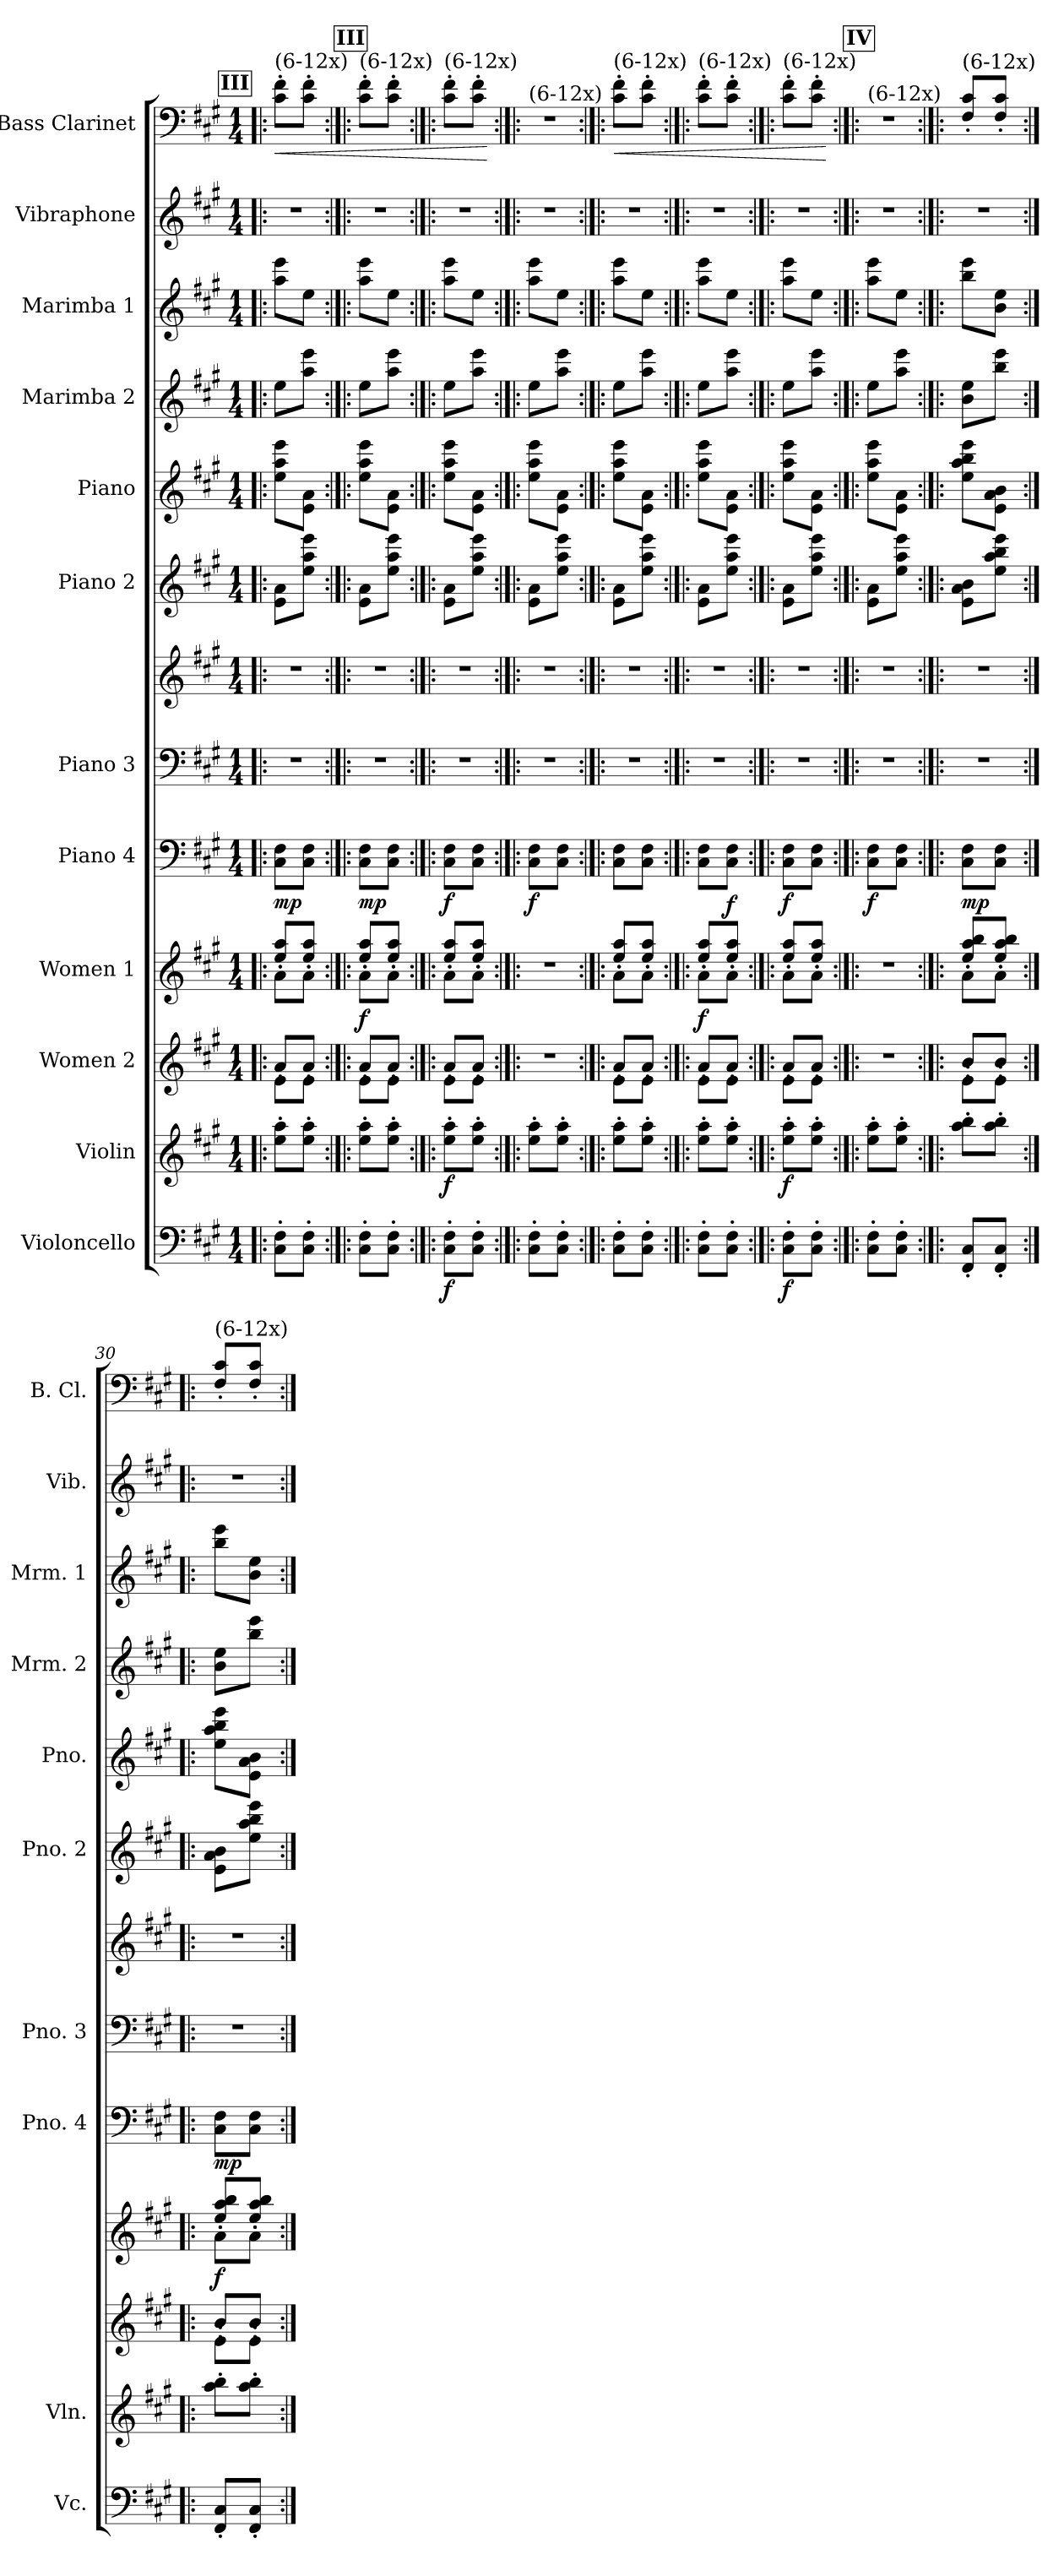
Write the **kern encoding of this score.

**kern	**dynam	**kern	**dynam	**kern	**dynam	**kern	**dynam	**kern	**dynam	**kern	**kern	**kern	**kern	**kern	**kern	**kern	**kern	**dynam
*part12	*part12	*part11	*part11	*part10	*part10	*part9	*part9	*part8	*part8	*part7	*part7	*part6	*part5	*part4	*part3	*part2	*part1	*part1
*staff13	*staff13	*staff12	*staff12	*staff11	*staff11	*staff10	*staff10	*staff9	*staff9	*staff8	*staff7	*staff6	*staff5	*staff4	*staff3	*staff2	*staff1	*staff1
*I"Violoncello	*	*I"Violin	*	*I"Women 2	*	*I"Women 1	*	*I"Piano 4	*	*I"Piano 3	*	*I"Piano 2	*I"Piano	*I"Marimba 2	*I"Marimba 1	*I"Vibraphone	*I"Bass Clarinet	*
*I'Vc.	*	*I'Vln.	*	*	*	*	*	*I'Pno. 4	*	*I'Pno. 3	*	*I'Pno. 2	*I'Pno.	*I'Mrm. 2	*I'Mrm. 1	*I'Vib.	*I'B. Cl.	*
*clefF4	*	*clefG2	*	*clefG2	*	*clefG2	*	*clefF4	*	*clefF4	*clefG2	*clefG2	*clefG2	*clefG2	*clefG2	*clefG2	*clefF4	*
*	*	*	*	*	*	*	*	*	*	*	*	*	*	*	*	*	*ITrd8c14	*
*k[f#c#g#]	*	*k[f#c#g#]	*	*k[f#c#g#]	*	*k[f#c#g#]	*	*k[f#c#g#]	*	*k[f#c#g#]	*k[f#c#g#]	*k[f#c#g#]	*k[f#c#g#]	*k[f#c#g#]	*k[f#c#g#]	*k[f#c#g#]	*k[f#c#g#]	*
*M1/4	*	*M1/4	*	*M1/4	*	*M1/4	*	*M1/4	*	*M1/4	*M1/4	*M1/4	*M1/4	*M1/4	*M1/4	*M1/4	*M1/4	*
!!LO:REH:place=s1:a:B:fs=14:t=III
=21!|:	=21!|:	=21!|:	=21!|:	=21!|:	=21!|:	=21!|:	=21!|:	=21!|:	=21!|:	=21!|:	=21!|:	=21!|:	=21!|:	=21!|:	=21!|:	=21!|:	=21!|:	=21!|:
*	*	*	*	*^	*	*^	*	*	*	*	*	*	*	*	*	*	*	*
!	!	!	!	!	!	!	!	!	!	!	!	!	!	!	!	!	!	!	!LO:TX:a:t=(6-12x)	!
!	!	!	!	!	!	!	!	!	!	!	!LO:DY:b	!	!	!	!	!	!	!	!	!LO:HP:b
8C#\' 8F#\'L	.	8ee\' 8aa\'L	.	8e'\L	8a'/L	.	8a'\L	8ee/' 8aa/'L	.	8C#\ 8F#\L	mp	4r	4r	8e\ 8a\L	8ee\ 8aa\ 8eee\L	8ee\L	8aa\ 8eee\L	4r	8C#\' 8F#\'L	<
8C#\' 8F#\'J	.	8ee\' 8aa\'J	.	8e'\J	8a'/J	.	8a'\J	8ee/' 8aa/'J	.	8C#\ 8F#\J	.	.	.	8ee\ 8aa\ 8eee\J	8e\ 8a\J	8aa\ 8eee\J	8ee\J	.	8C#\' 8F#\'J	.
!!LO:REH:place=s1:a:B:fs=14:t=III
=22:|!|:	=22:|!|:	=22:|!|:	=22:|!|:	=22:|!|:	=22:|!|:	=22:|!|:	=22:|!|:	=22:|!|:	=22:|!|:	=22:|!|:	=22:|!|:	=22:|!|:	=22:|!|:	=22:|!|:	=22:|!|:	=22:|!|:	=22:|!|:	=22:|!|:	=22:|!|:	=22:|!|:
!	!	!	!	!	!	!	!	!	!	!	!	!	!	!	!	!	!	!	!LO:TX:a:t=(6-12x)	!
!	!	!	!	!	!	!LO:DY:a	!	!	!	!	!LO:DY:b	!	!	!	!	!	!	!	!	!
8C#\' 8F#\'L	.	8ee\' 8aa\'L	.	8e'\L	8a'/L	f	8a'\L	8ee/' 8aa/'L	.	8C#\ 8F#\L	mp	4r	4r	8e\ 8a\L	8ee\ 8aa\ 8eee\L	8ee\L	8aa\ 8eee\L	4r	8C#\' 8F#\'L	.
8C#\' 8F#\'J	.	8ee\' 8aa\'J	.	8e'\J	8a'/J	.	8a'\J	8ee/' 8aa/'J	.	8C#\ 8F#\J	.	.	.	8ee\ 8aa\ 8eee\J	8e\ 8a\J	8aa\ 8eee\J	8ee\J	.	8C#\' 8F#\'J	.
!!LO:PB:g=z
=23:|!|:	=23:|!|:	=23:|!|:	=23:|!|:	=23:|!|:	=23:|!|:	=23:|!|:	=23:|!|:	=23:|!|:	=23:|!|:	=23:|!|:	=23:|!|:	=23:|!|:	=23:|!|:	=23:|!|:	=23:|!|:	=23:|!|:	=23:|!|:	=23:|!|:	=23:|!|:	=23:|!|:
!	!	!	!	!	!	!	!	!	!	!	!	!	!	!	!	!	!	!	!LO:TX:a:t=(6-12x)	!
!	!LO:DY:b	!	!LO:DY:b	!	!	!	!	!	!	!	!LO:DY:b	!	!	!	!	!	!	!	!	!
8C#\' 8F#\'L	f	8ee\' 8aa\'L	f	8e'\L	8a'/L	.	8a'\L	8ee/' 8aa/'L	.	8C#\ 8F#\L	f	4r	4r	8e\ 8a\L	8ee\ 8aa\ 8eee\L	8ee\L	8aa\ 8eee\L	4r	8C#\' 8F#\'L	.
8C#\' 8F#\'J	.	8ee\' 8aa\'J	.	8e'\J	8a'/J	.	8a'\J	8ee/' 8aa/'J	.	8C#\ 8F#\J	.	.	.	8ee\ 8aa\ 8eee\J	8e\ 8a\J	8aa\ 8eee\J	8ee\J	.	8C#\' 8F#\'J	.
*	*	*	*	*v	*v	*	*	*	*	*	*	*	*	*	*	*	*	*	*	*
*	*	*	*	*	*	*v	*v	*	*	*	*	*	*	*	*	*	*	*	*
.	.	.	.	.	.	.	.	.	.	.	.	.	.	.	.	.	.	[
=24:|!|:	=24:|!|:	=24:|!|:	=24:|!|:	=24:|!|:	=24:|!|:	=24:|!|:	=24:|!|:	=24:|!|:	=24:|!|:	=24:|!|:	=24:|!|:	=24:|!|:	=24:|!|:	=24:|!|:	=24:|!|:	=24:|!|:	=24:|!|:	=24:|!|:
!	!	!	!	!	!	!	!	!	!	!	!	!	!	!	!	!	!LO:TX:a:t=(6-12x)	!
!	!	!	!	!	!	!	!	!	!LO:DY:b	!	!	!	!	!	!	!	!	!
8C#\' 8F#\'L	.	8ee\' 8aa\'L	.	4r	.	4r	.	8C#\ 8F#\L	f	4r	4r	8e\ 8a\L	8ee\ 8aa\ 8eee\L	8ee\L	8aa\ 8eee\L	4r	4r	.
8C#\' 8F#\'J	.	8ee\' 8aa\'J	.	.	.	.	.	8C#\ 8F#\J	.	.	.	8ee\ 8aa\ 8eee\J	8e\ 8a\J	8aa\ 8eee\J	8ee\J	.	.	.
=25:|!|:	=25:|!|:	=25:|!|:	=25:|!|:	=25:|!|:	=25:|!|:	=25:|!|:	=25:|!|:	=25:|!|:	=25:|!|:	=25:|!|:	=25:|!|:	=25:|!|:	=25:|!|:	=25:|!|:	=25:|!|:	=25:|!|:	=25:|!|:	=25:|!|:
*	*	*	*	*^	*	*^	*	*	*	*	*	*	*	*	*	*	*	*
!	!	!	!	!	!	!	!	!	!	!	!	!	!	!	!	!	!	!	!LO:TX:a:t=(6-12x)	!
!	!	!	!	!	!	!	!	!	!	!	!	!	!	!	!	!	!	!	!	!LO:HP:b
8C#\' 8F#\'L	.	8ee\' 8aa\'L	.	8e'\L	8a'/L	.	8a'\L	8ee/' 8aa/'L	.	8C#\ 8F#\L	.	4r	4r	8e\ 8a\L	8ee\ 8aa\ 8eee\L	8ee\L	8aa\ 8eee\L	4r	8C#\' 8F#\'L	<
8C#\' 8F#\'J	.	8ee\' 8aa\'J	.	8e'\J	8a'/J	.	8a'\J	8ee/' 8aa/'J	.	8C#\ 8F#\J	.	.	.	8ee\ 8aa\ 8eee\J	8e\ 8a\J	8aa\ 8eee\J	8ee\J	.	8C#\' 8F#\'J	.
=26:|!|:	=26:|!|:	=26:|!|:	=26:|!|:	=26:|!|:	=26:|!|:	=26:|!|:	=26:|!|:	=26:|!|:	=26:|!|:	=26:|!|:	=26:|!|:	=26:|!|:	=26:|!|:	=26:|!|:	=26:|!|:	=26:|!|:	=26:|!|:	=26:|!|:	=26:|!|:	=26:|!|:
!	!	!	!	!	!	!	!	!	!	!	!	!	!	!	!	!	!	!	!LO:TX:a:t=(6-12x)	!
!	!	!	!	!	!	!LO:DY:a	!	!	!	!	!	!	!	!	!	!	!	!	!	!
8C#\' 8F#\'L	.	8ee\' 8aa\'L	.	8e'\L	8a'/L	f	8a'\L	8ee/' 8aa/'L	.	8C#\ 8F#\L	.	4r	4r	8e\ 8a\L	8ee\ 8aa\ 8eee\L	8ee\L	8aa\ 8eee\L	4r	8C#\' 8F#\'L	.
!	!	!	!	!	!	!	!	!	!LO:DY:a	!	!	!	!	!	!	!	!	!	!	!
8C#\' 8F#\'J	.	8ee\' 8aa\'J	.	8e'\J	8a'/J	.	8a'\J	8ee/' 8aa/'J	f	8C#\ 8F#\J	.	.	.	8ee\ 8aa\ 8eee\J	8e\ 8a\J	8aa\ 8eee\J	8ee\J	.	8C#\' 8F#\'J	.
=27:|!|:	=27:|!|:	=27:|!|:	=27:|!|:	=27:|!|:	=27:|!|:	=27:|!|:	=27:|!|:	=27:|!|:	=27:|!|:	=27:|!|:	=27:|!|:	=27:|!|:	=27:|!|:	=27:|!|:	=27:|!|:	=27:|!|:	=27:|!|:	=27:|!|:	=27:|!|:	=27:|!|:
!	!	!	!	!	!	!	!	!	!	!	!	!	!	!	!	!	!	!	!LO:TX:a:t=(6-12x)	!
!	!LO:DY:b	!	!LO:DY:b	!	!	!	!	!	!	!	!LO:DY:b	!	!	!	!	!	!	!	!	!
8C#\' 8F#\'L	f	8ee\' 8aa\'L	f	8e'\L	8a'/L	.	8a'\L	8ee/' 8aa/'L	.	8C#\ 8F#\L	f	4r	4r	8e\ 8a\L	8ee\ 8aa\ 8eee\L	8ee\L	8aa\ 8eee\L	4r	8C#\' 8F#\'L	.
8C#\' 8F#\'J	.	8ee\' 8aa\'J	.	8e'\J	8a'/J	.	8a'\J	8ee/' 8aa/'J	.	8C#\ 8F#\J	.	.	.	8ee\ 8aa\ 8eee\J	8e\ 8a\J	8aa\ 8eee\J	8ee\J	.	8C#\' 8F#\'J	.
*	*	*	*	*v	*v	*	*	*	*	*	*	*	*	*	*	*	*	*	*	*
*	*	*	*	*	*	*v	*v	*	*	*	*	*	*	*	*	*	*	*	*
.	.	.	.	.	.	.	.	.	.	.	.	.	.	.	.	.	.	[
!!LO:REH:place=s1:a:B:fs=14:t=IV
=28:|!|:	=28:|!|:	=28:|!|:	=28:|!|:	=28:|!|:	=28:|!|:	=28:|!|:	=28:|!|:	=28:|!|:	=28:|!|:	=28:|!|:	=28:|!|:	=28:|!|:	=28:|!|:	=28:|!|:	=28:|!|:	=28:|!|:	=28:|!|:	=28:|!|:
!	!	!	!	!	!	!	!	!	!	!	!	!	!	!	!	!	!LO:TX:a:t=(6-12x)	!
!	!	!	!	!	!	!	!	!	!LO:DY:b	!	!	!	!	!	!	!	!	!
8C#\' 8F#\'L	.	8ee\' 8aa\'L	.	4r	.	4r	.	8C#\ 8F#\L	f	4r	4r	8e\ 8a\L	8ee\ 8aa\ 8eee\L	8ee\L	8aa\ 8eee\L	4r	4r	.
8C#\' 8F#\'J	.	8ee\' 8aa\'J	.	.	.	.	.	8C#\ 8F#\J	.	.	.	8ee\ 8aa\ 8eee\J	8e\ 8a\J	8aa\ 8eee\J	8ee\J	.	.	.
=29:|!|:	=29:|!|:	=29:|!|:	=29:|!|:	=29:|!|:	=29:|!|:	=29:|!|:	=29:|!|:	=29:|!|:	=29:|!|:	=29:|!|:	=29:|!|:	=29:|!|:	=29:|!|:	=29:|!|:	=29:|!|:	=29:|!|:	=29:|!|:	=29:|!|:
*	*	*	*	*^	*	*^	*	*	*	*	*	*	*	*	*	*	*	*
!	!	!	!	!	!	!	!	!	!	!	!	!	!	!	!	!	!	!	!LO:TX:a:t=(6-12x)	!
!	!	!	!	!	!	!	!	!	!	!	!LO:DY:b	!	!	!	!	!	!	!	!	!
8FF#/' 8C#/'L	.	8aa\' 8bb\'L	.	8e'\L	8b'/L	.	8a'\L	8ee/' 8aa/' 8bb/'L	.	8C#\ 8F#\L	mp	4r	4r	8e\ 8a\ 8b\L	8ee\ 8aa\ 8bb\ 8eee\L	8b\ 8ee\L	8bb\ 8eee\L	4r	8FF#/' 8C#/'L	.
8FF#/' 8C#/'J	.	8aa\' 8bb\'J	.	8e'\J	8b'/J	.	8a'\J	8ee/' 8aa/' 8bb/'J	.	8C#\ 8F#\J	.	.	.	8ee\ 8aa\ 8bb\ 8eee\J	8e\ 8a\ 8b\J	8bb\ 8eee\J	8b\ 8ee\J	.	8FF#/' 8C#/'J	.
=30:|!|:	=30:|!|:	=30:|!|:	=30:|!|:	=30:|!|:	=30:|!|:	=30:|!|:	=30:|!|:	=30:|!|:	=30:|!|:	=30:|!|:	=30:|!|:	=30:|!|:	=30:|!|:	=30:|!|:	=30:|!|:	=30:|!|:	=30:|!|:	=30:|!|:	=30:|!|:	=30:|!|:
!	!	!	!	!	!	!	!	!	!	!	!	!	!	!	!	!	!	!	!LO:TX:a:t=(6-12x)	!
!	!	!	!	!	!	!LO:DY:a	!	!	!	!	!LO:DY:b	!	!	!	!	!	!	!	!	!
8FF#/' 8C#/'L	.	8aa\' 8bb\'L	.	8e'\L	8b'/L	f	8a'\L	8ee/' 8aa/' 8bb/'L	.	8C#\ 8F#\L	mp	4r	4r	8e\ 8a\ 8b\L	8ee\ 8aa\ 8bb\ 8eee\L	8b\ 8ee\L	8bb\ 8eee\L	4r	8FF#/' 8C#/'L	.
8FF#/' 8C#/'J	.	8aa\' 8bb\'J	.	8e'\J	8b'/J	.	8a'\J	8ee/' 8aa/' 8bb/'J	.	8C#\ 8F#\J	.	.	.	8ee\ 8aa\ 8bb\ 8eee\J	8e\ 8a\ 8b\J	8bb\ 8eee\J	8b\ 8ee\J	.	8FF#/' 8C#/'J	.
*	*	*	*	*v	*v	*	*	*	*	*	*	*	*	*	*	*	*	*	*	*
*	*	*	*	*	*	*v	*v	*	*	*	*	*	*	*	*	*	*	*	*
=:|!	=:|!	=:|!	=:|!	=:|!	=:|!	=:|!	=:|!	=:|!	=:|!	=:|!	=:|!	=:|!	=:|!	=:|!	=:|!	=:|!	=:|!	=:|!
*-	*-	*-	*-	*-	*-	*-	*-	*-	*-	*-	*-	*-	*-	*-	*-	*-	*-	*-
